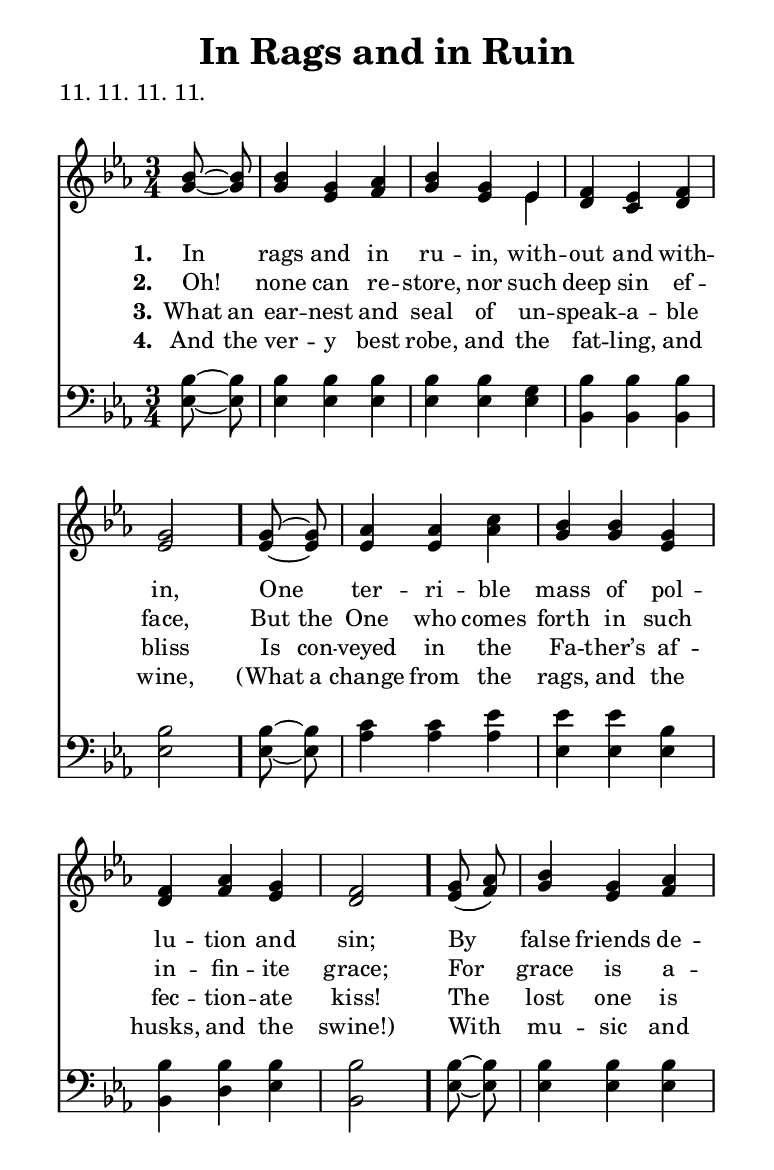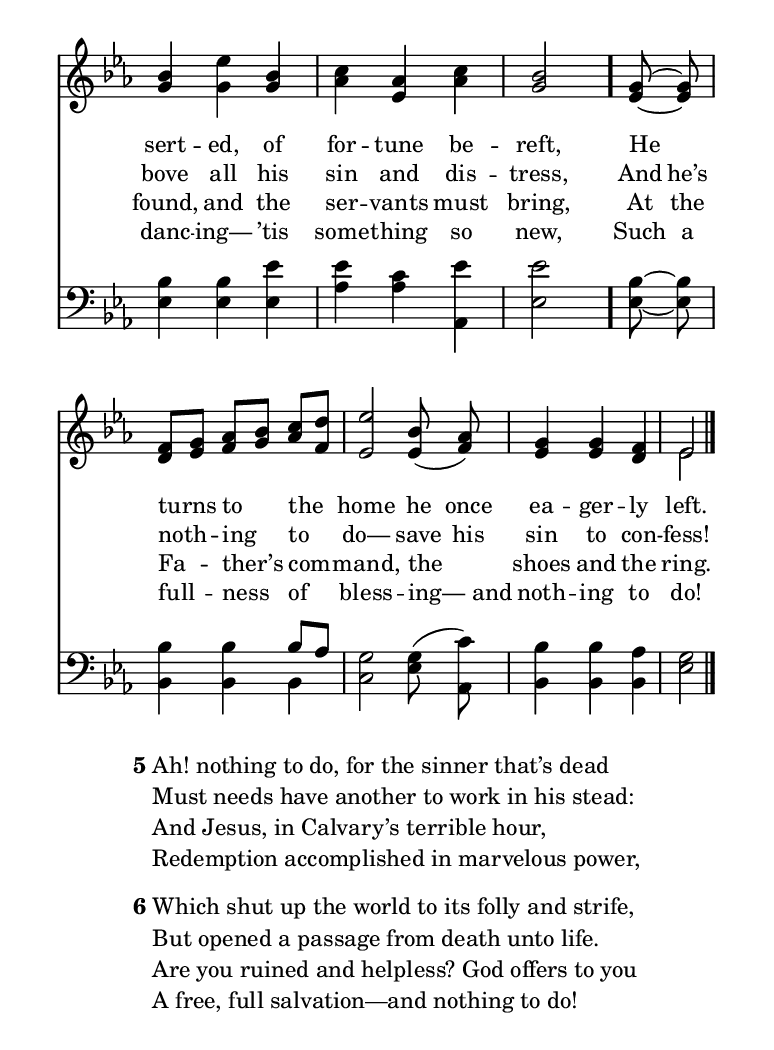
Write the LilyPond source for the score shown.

\include "common/global.ily"
\paper {
  \include "common/paper.ily"
  ragged-bottom = ##t
  ragged-last-bottom = ##t
  page-count = ##f
}

\header{
  %gospel
  hymnnumber = "26"
  title = "In Rags and in Ruin"
  tunename = "Comfort" % see https://hymnary.org/tune/comfort_toronto -- but also https://hymnary.org/tune/edinburgh_55345
  meter = "11. 11. 11. 11."
  poet = ""
  composer = ""
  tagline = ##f
}

% for fermata in MIDI
ta = { \tempo 4=90 }
tb = { \tempo 4=45 }

patternAA = { c8 ~ c8 | c4 c4 c4 | c4 c4 c4 | c4 c4 c4 | c2 }
patternAB = { c8( c8) | c4 c4 c4 | c4 c4 c4 | c4 c4 c4 | c2 }

patternBA = { c8 ~ c8 | c8[ c8] c8[ c8] c8[ c8] | c2 c8( c8) | c4 c4 c4 | c2 }
patternBB = { c8 ~ c8 | c4      c4      c8[ c8] | c2 c8( c8) | c4 c4 c4 | c2 }
patternBC = { c8 ~ c8 | c4      c4      c4      | c2 c8( c8) | c4 c4 c4 | c2 }

global = {
  \include "common/overrides.ily"
  \override Staff.TimeSignature.style = #'numbered
  \time 3/4
  \override Score.MetronomeMark.transparent = ##t % hide all fermata changes too
  \ta
  \key ees \major
  \partial 4
  \autoBeamOff
}

notesSoprano = {
\global
\relative c'' {

  \changePitch \patternAA { bes bes | bes g aes       | bes g ees   | f ees f | g   }
  \changePitch \patternAA { g g     | aes aes c       | bes bes g   | f aes g | f   }
  \changePitch \patternAB { g aes   | bes g aes       | bes ees bes | c aes c | bes }
  \changePitch \patternBA { g g     | f g aes bes c d | ees bes aes | g g f   | ees }

  \bar "|."

}
}

notesAlto = {
\global
\relative e' {

  \changePitch \patternAA { g g     | g ees f         | g ees ees | d c d       | ees }
  \changePitch \patternAA { ees ees | ees ees aes     | g g ees   | d f ees     | d   }
  \changePitch \patternAB { ees f   | g ees f         | g g g     | aes ees aes | g   }
  \changePitch \patternBA { ees ees | d ees f g aes f | ees ees f | ees ees d   | ees }

}
}

notesTenor = {
\global
\relative a {

  \changePitch \patternAA { bes bes | bes bes bes     | bes bes g   | bes bes bes | bes }
  \changePitch \patternAA { bes bes | c c ees         | ees ees bes | bes bes bes | bes }
  \changePitch \patternAA { bes bes | bes bes bes     | bes bes ees | ees c ees   | ees }
  \changePitch \patternBB { bes bes | bes bes bes aes | g g c       | bes bes aes | g   }

}
}

notesBass = {
\global
\relative f {

  \changePitch \patternAA { ees ees | ees ees ees | ees ees ees | bes bes bes  | ees  }
  \changePitch \patternAA { ees ees | aes aes aes | ees ees ees | bes d ees    | bes  }
  \changePitch \patternAA { ees ees | ees ees ees | ees ees ees | aes aes aes, | ees' }
  \changePitch \patternBC { ees ees | bes bes bes | c ees aes,  | bes bes bes  | ees  }

}
}

wordsA = \lyricmode {
\set stanza = "1."

In rags and in ru -- in, with -- out and with -- in, \bar "."
One ter -- ri -- ble mass of pol -- lu -- tion and sin; \bar "."
By false friends de -- sert -- ed, of for -- tune be -- reft, \bar "."
He turns to the home { \mon } he once { \moff } ea -- ger -- ly left. \bar "."

}

wordsB = \lyricmode {
\set stanza = "2."

Oh! none can re -- store, nor such deep sin ef -- face,
{ \mon } But the { \moff } One who comes forth in such in -- fin -- ite grace;
For grace is a -- bove all his sin and dis -- tress,
{ \mon } And he’s { \moff } noth -- ing to do— { \mon } save his { \moff } sin to con -- fess!

}

wordsC = \lyricmode {
\set stanza = "3."

{ \mon } What an { \moff } ear -- nest and seal of un -- speak -- a -- ble bliss
{ \mon } Is con -- veyed { \moff } in the Fa -- ther’s af -- fec -- tion -- ate kiss!
The lost one is found, and the ser -- vants must bring,
{ \mon } At the { \moff } Fa -- ther’s com -- mand, the shoes and the ring.

}

wordsD = \lyricmode {
\set stanza = "4."

{ \mon } And the { \moff } ver -- y best robe, and the fat -- ling, and wine,
{ \mon } (What a { \moff } change from the rags, and the husks, and the swine!)
With mu -- sic and danc -- ing— ’tis some -- thing so new,
{ \mon } Such a { \moff } full -- ness of bless -- ing— and noth -- ing to do!

}

wordsE = \markuplist {

\line { Ah! nothing to do, for the sinner that’s dead }
\line { Must needs have another to work in his stead: }
\line { And Jesus, in Calvary’s terrible hour,        }
\line { Redemption accomplished in marvelous power,   }

}

wordsF = \markuplist {

\line { Which shut up the world to its folly and strife, }
\line { But opened a passage from death unto life.       }
\line { Are you ruined and helpless? God offers to you   }
\line { A free, full salvation—and nothing to do!        }

}

\score {
  \context ChoirStaff <<
    \context Staff = upper <<
      \set Staff.autoBeaming = ##f
      \set ChoirStaff.systemStartDelimiter = #'SystemStartBar
      \set ChoirStaff.printPartCombineTexts = ##f
      \partcombine #'(2 . 11) \notesSoprano \notesAlto
      \context NullVoice = sopranos { \voiceOne << \notesSoprano >> }
      \context Lyrics = one   \lyricsto sopranos \wordsA
      \context Lyrics = two   \lyricsto sopranos \wordsB
      \context Lyrics = three \lyricsto sopranos \wordsC
      \context Lyrics = four  \lyricsto sopranos \wordsD
    >>
    \context Staff = men <<
      \set Staff.autoBeaming = ##f
      \clef bass
      \set ChoirStaff.printPartCombineTexts = ##f
      \partcombine #'(2 . 11) \notesTenor \notesBass
    >>
  >>
  \layout {
    \include "common/layout.ily"
  }
  #(cond ((ly:get-option 'eog-midi-permitted) #{ \midi{
    \include "common/midi.ily"
  } #}))
}

\markup { \vcenter \fill-line { \column {
  \vspace #1
  \line{ \bold 5 \column { \wordsE } } \combine \null \vspace #0.4
  \line{ \bold 6 \column { \wordsF } }
} } }

\version "2.19.49"  % necessary for upgrading to future LilyPond versions.

% vi:set et ts=2 sw=2 ai nocindent syntax=lilypond:
